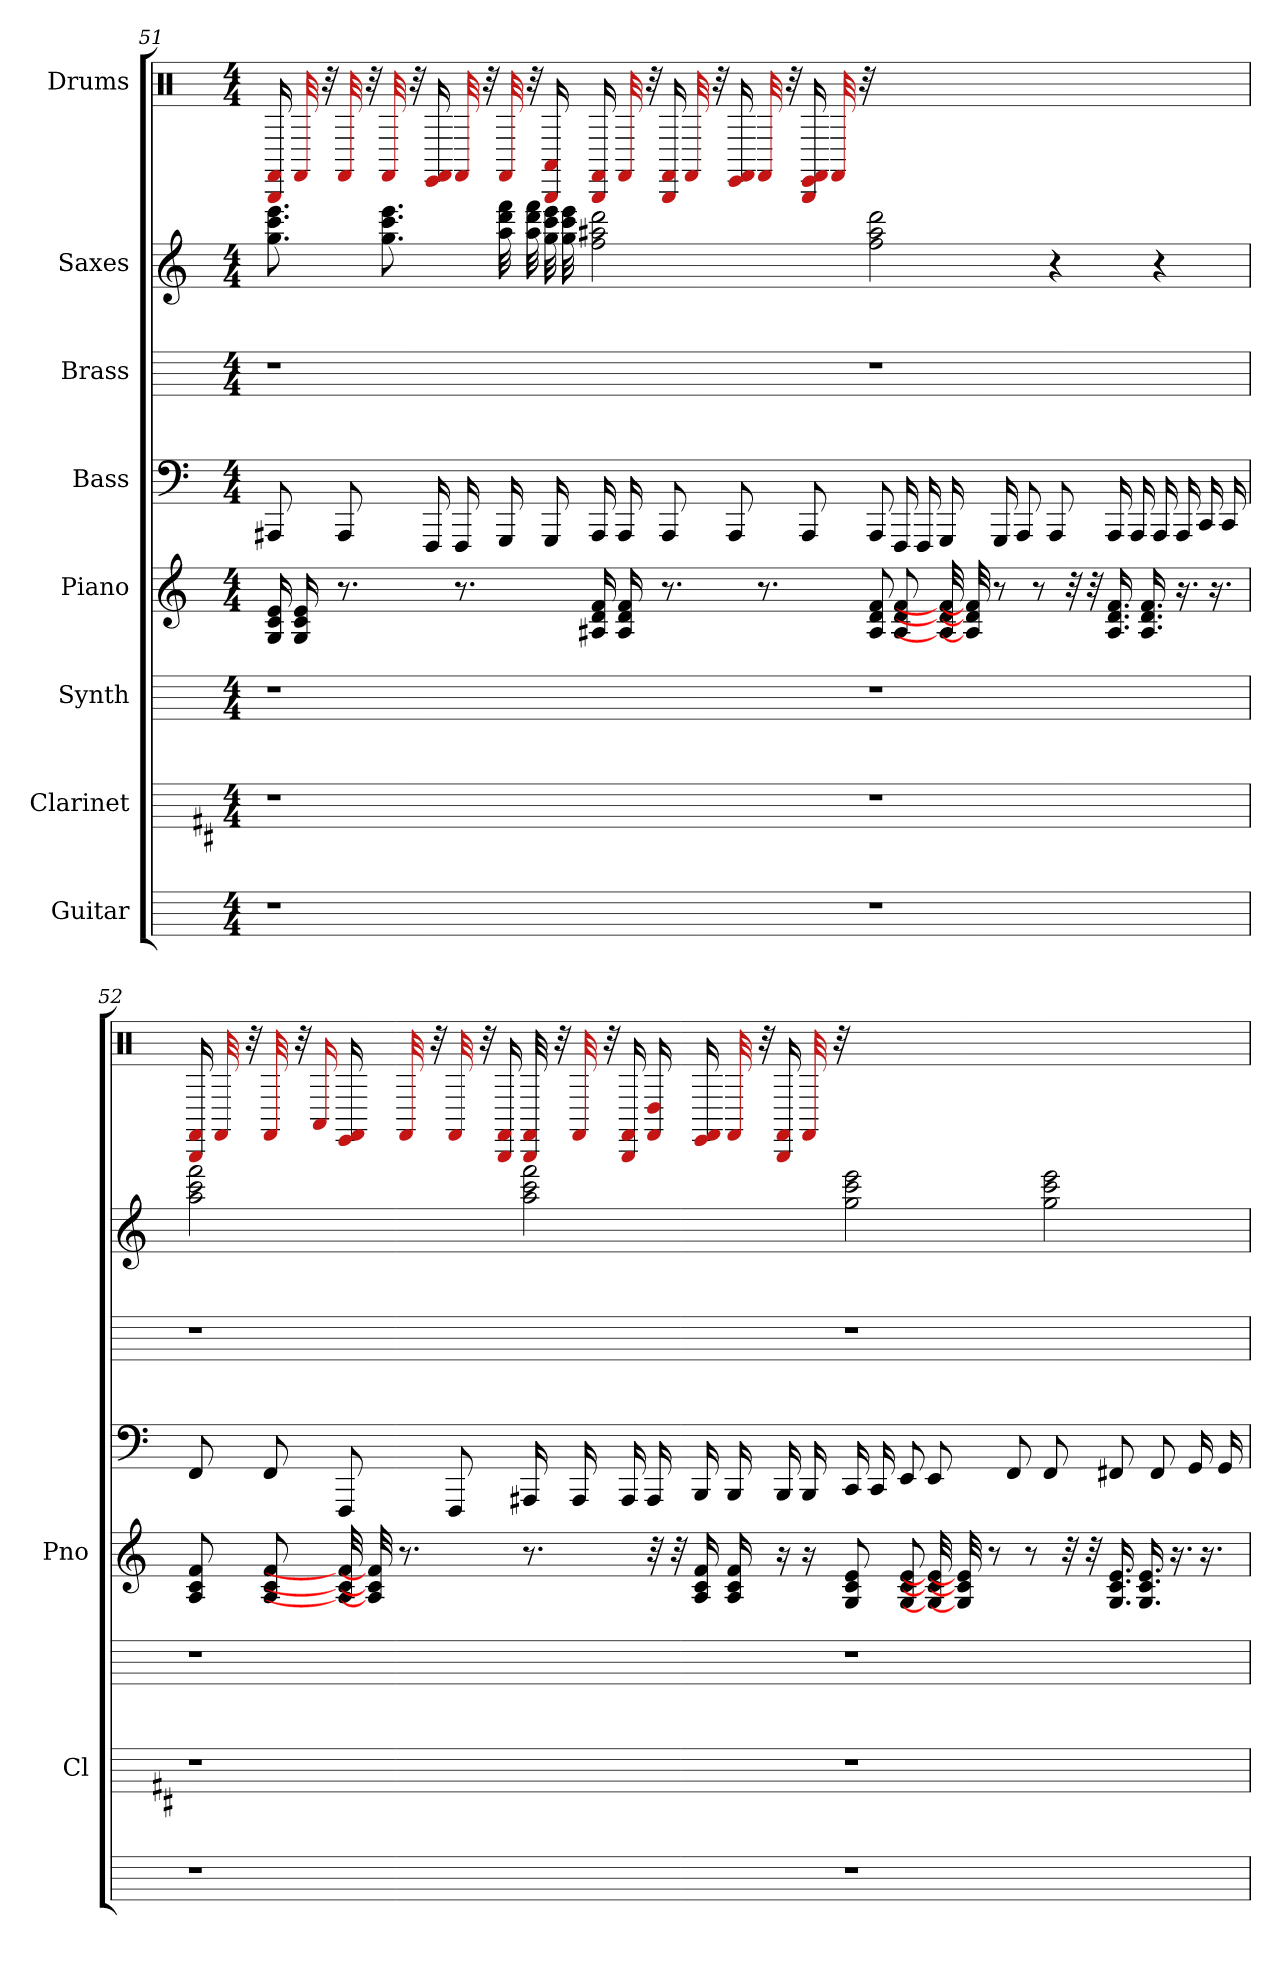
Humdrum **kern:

**kern	**kern	**kern	**kern	**kern	**kern	**kern	**kern
*part8	*part7	*part6	*part5	*part4	*part3	*part2	*part1
*staff8	*staff7	*staff6	*staff5	*staff4	*staff3	*staff2	*staff1
*I"Guitar	*I"Clarinet	*I"Synth	*I"Piano	*I"Bass	*I"Brass	*I"Saxes	*I"Drums
*	*I'Cl	*	*I'Pno	*	*	*	*
*	*	*	*	*	*	*	*clefX
*	*ITrd1c2	*	*	*	*	*ITrd8c14	*
*k[]	*k[]	*k[]	*k[]	*k[]	*k[]	*k[]	*k[]
*M4/4	*M4/4	*M4/4	*M4/4	*M4/4	*M4/4	*M4/4	*M4/4
=51	=51	=51	=51	=51	=51	=51	=51
1r	1r	1r	16e 16c 16G	8AAA#	1r	8.ee 8.cc 8.g	16BBB 16FF#
.	.	.	16e 16c 16G	.	.	.	32FF#
.	.	.	.	.	.	.	32r
.	.	.	8.r	8AAA#	.	.	32FF#
.	.	.	.	.	.	.	32r
.	.	.	.	.	.	8.ee 8.cc 8.g	32FF#
.	.	.	.	.	.	.	32r
.	.	.	.	16FFF	.	.	16EE 16FF#
.	.	.	8.r	16FFF	.	.	32FF#
.	.	.	.	.	.	.	32r
.	.	.	.	16GGG	.	32ff 32dd 32a	32FF#
.	.	.	.	.	.	32ff 32dd 32a	32r
.	.	.	.	16GGG	.	32ee 32cc 32g	16BBB 16AA#
.	.	.	.	.	.	32ee 32cc 32g	.
.	.	.	16f 16d 16A#	16AAA#	.	2dd 2a# 2f	16BBB 16FF#
.	.	.	16f 16d 16A#	16AAA#	.	.	32FF#
.	.	.	.	.	.	.	32r
.	.	.	8.r	8AAA#	.	.	16BBB 16FF#
.	.	.	.	.	.	.	32FF#
.	.	.	.	.	.	.	32r
.	.	.	.	8AAA#	.	.	16EE 16FF#
.	.	.	8.r	.	.	.	32FF#
.	.	.	.	.	.	.	32r
.	.	.	.	8AAA#	.	.	16BBB 16EE 16FF#
.	.	.	.	.	.	.	32FF#
.	.	.	.	.	.	.	32r
1r	1r	1r	8f 8d 8A#	8AAA#	1r	2dd 2a# 2f	1ryy
.	.	.	8f 8d 8A#	16FFF	.	.	.
.	.	.	.	16FFF	.	.	.
.	.	.	32f] 32d] 32A#]	16GGG	.	.	.
.	.	.	32f] 32d] 32A#]	.	.	.	.
.	.	.	8r	16GGG	.	.	.
.	.	.	.	8AAA#	.	.	.
.	.	.	8r	.	.	.	.
.	.	.	.	8AAA#	.	4r	.
.	.	.	32r	.	.	.	.
.	.	.	32r	.	.	.	.
.	.	.	16.f 16.d 16.A#	16AAA#	.	.	.
.	.	.	.	16AAA#	.	.	.
.	.	.	16.f 16.d 16.A#	.	.	.	.
.	.	.	.	16AAA#	.	4r	.
.	.	.	16.r	16AAA#	.	.	.
.	.	.	.	16CC	.	.	.
.	.	.	16.r	.	.	.	.
.	.	.	.	16CC	.	.	.
=52	=52	=52	=52	=52	=52	=52	=52
1r	1r	1r	8f 8c 8A	8FF	1r	2ff 2cc 2a	16BBB 16FF#
.	.	.	.	.	.	.	32FF#
.	.	.	.	.	.	.	32r
.	.	.	8f 8c 8A	8FF	.	.	32FF#
.	.	.	.	.	.	.	32r
.	.	.	.	.	.	.	16AA#
.	.	.	32f] 32c] 32A]	8FFF	.	.	16EE 16FF#
.	.	.	32f] 32c] 32A]	.	.	.	.
.	.	.	8.r	.	.	.	32FF#
.	.	.	.	.	.	.	32r
.	.	.	.	8FFF	.	.	32FF#
.	.	.	.	.	.	.	32r
.	.	.	.	.	.	.	16BBB 16FF#
.	.	.	8.r	16AAA#	.	2ff 2cc 2a	32BBB 32FF#
.	.	.	.	.	.	.	32r
.	.	.	.	16AAA#	.	.	32FF#
.	.	.	.	.	.	.	32r
.	.	.	.	16AAA#	.	.	16BBB 16FF#
.	.	.	32r	16AAA#	.	.	16FF# 16D
.	.	.	32r	.	.	.	.
.	.	.	16f 16c 16A	16BBB	.	.	16EE 16FF#
.	.	.	16f 16c 16A	16BBB	.	.	32FF#
.	.	.	.	.	.	.	32r
.	.	.	16r	16BBB	.	.	16BBB 16FF#
.	.	.	16r	16BBB	.	.	32FF#
.	.	.	.	.	.	.	32r
1r	1r	1r	8e 8c 8G	16CC	1r	2ee 2cc 2g	1ryy
.	.	.	.	16CC	.	.	.
.	.	.	8e 8c 8G	8EE	.	.	.
.	.	.	32e] 32c] 32G]	8EE	.	.	.
.	.	.	32e] 32c] 32G]	.	.	.	.
.	.	.	8r	.	.	.	.
.	.	.	.	8FF	.	.	.
.	.	.	8r	.	.	.	.
.	.	.	.	8FF	.	2ee 2cc 2g	.
.	.	.	32r	.	.	.	.
.	.	.	32r	.	.	.	.
.	.	.	16.e 16.c 16.G	8FF#	.	.	.
.	.	.	16.e 16.c 16.G	.	.	.	.
.	.	.	.	8FF#	.	.	.
.	.	.	16.r	.	.	.	.
.	.	.	.	16GG	.	.	.
.	.	.	16.r	.	.	.	.
.	.	.	.	16GG	.	.	.
=	=	=	=	=	=	=	=
*-	*-	*-	*-	*-	*-	*-	*-
